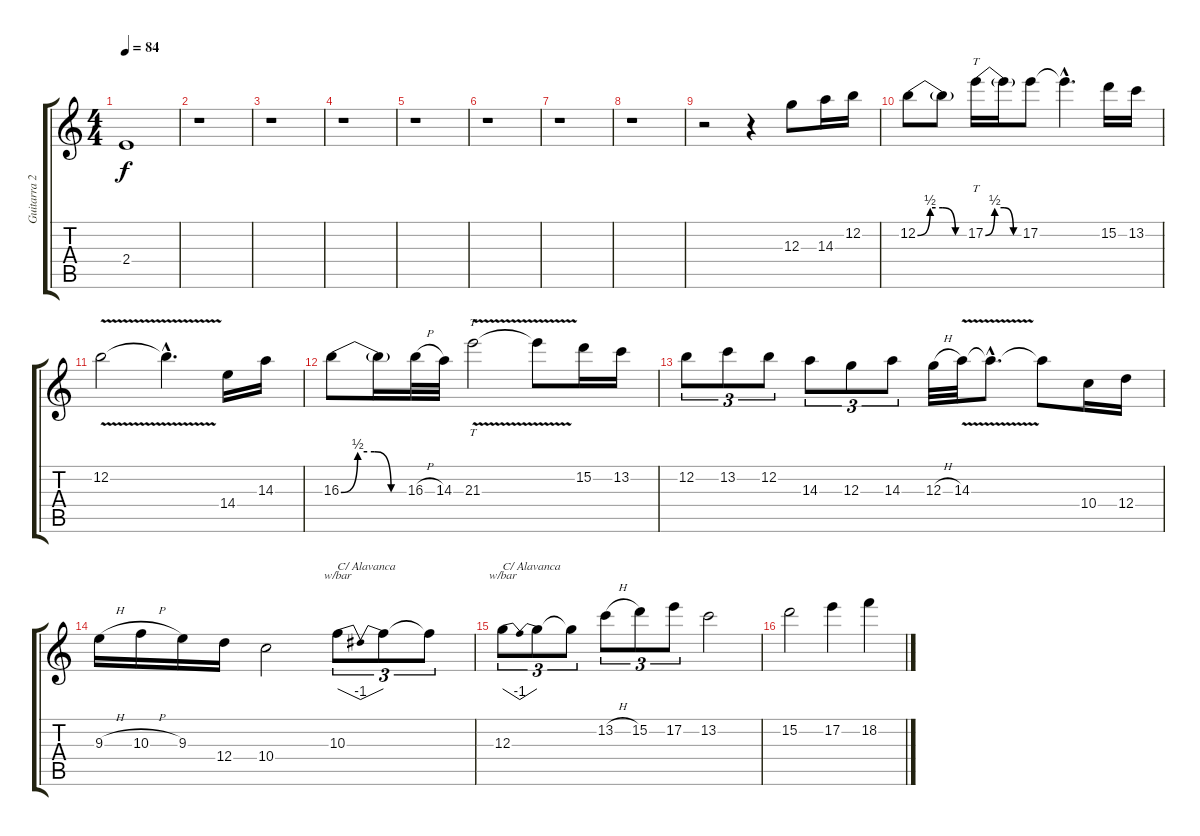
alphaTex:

\track ("Guitarra 2 (Solo)" "Guitarra 2") {instrument distortionguitar}
\staff {score tabs}
\tuning (E4 B3 G3 D3 A2 E2) {hide}
\ts (4 4)
\tempo 84
\clef g2
\ks c
2.4.1{dy f} |
r.1 |
r.1 |
r.1 |
r.1 |
r.1 |
r.1 |
r.1 |
r.2 r.4 12.3.8 14.3.16 12.2.16 |
12.2{be (custom 0 0 15 2 30 2 45 0 60 0)}.8 12.2{t}.8 17.2{be (custom 0 0 15 2 30 2 45 0 60 0)}.16{tt} 17.2{t}.16 17.2.8 17.2{hac t}.4{d} 15.2.16 13.2.16 |
12.2{v}.2 12.2{hac t}.4{d} 14.4.16 14.3.16 |
16.3{be (custom 0 0 15 2 30 2 45 0 60 0)}.8 16.3{t}.16 16.3{h}.32 14.3.32 21.3{v}.2{tt} 21.3{t}.8 15.2.16 13.2.16 |
12.2.8{tu (3 2)} 13.2.8{tu (3 2)} 12.2.8{tu (3 2)} 14.3.8{tu (3 2)} 12.3.8{tu (3 2)} 14.3.8{tu (3 2)} 12.3{h}.32 14.3{v}.32 14.3{hac t}.8{d} 14.3{t}.8 10.4.16 12.4.16 |
9.3{h}.16 10.3{h}.16 9.3.16 12.4.16 10.4.2 10.3.8{tu (3 2) tbe (dip default 0 0 30 -4 60 0) txt "C/ Alavanca"} 10.3{t}.8{tu (3 2)} 10.3{t}.8{tu (3 2)} |
12.3.8{tu (3 2) tbe (dip default 0 0 30 -4 60 0) txt "C/ Alavanca"} 12.3{t}.8{tu (3 2)} 12.3{t}.8{tu (3 2)} 13.2{h}.8{tu (3 2)} 15.2.8{tu (3 2)} 17.2.8{tu (3 2)} 13.2.2 |
15.2.2 17.2.4 18.2.4
